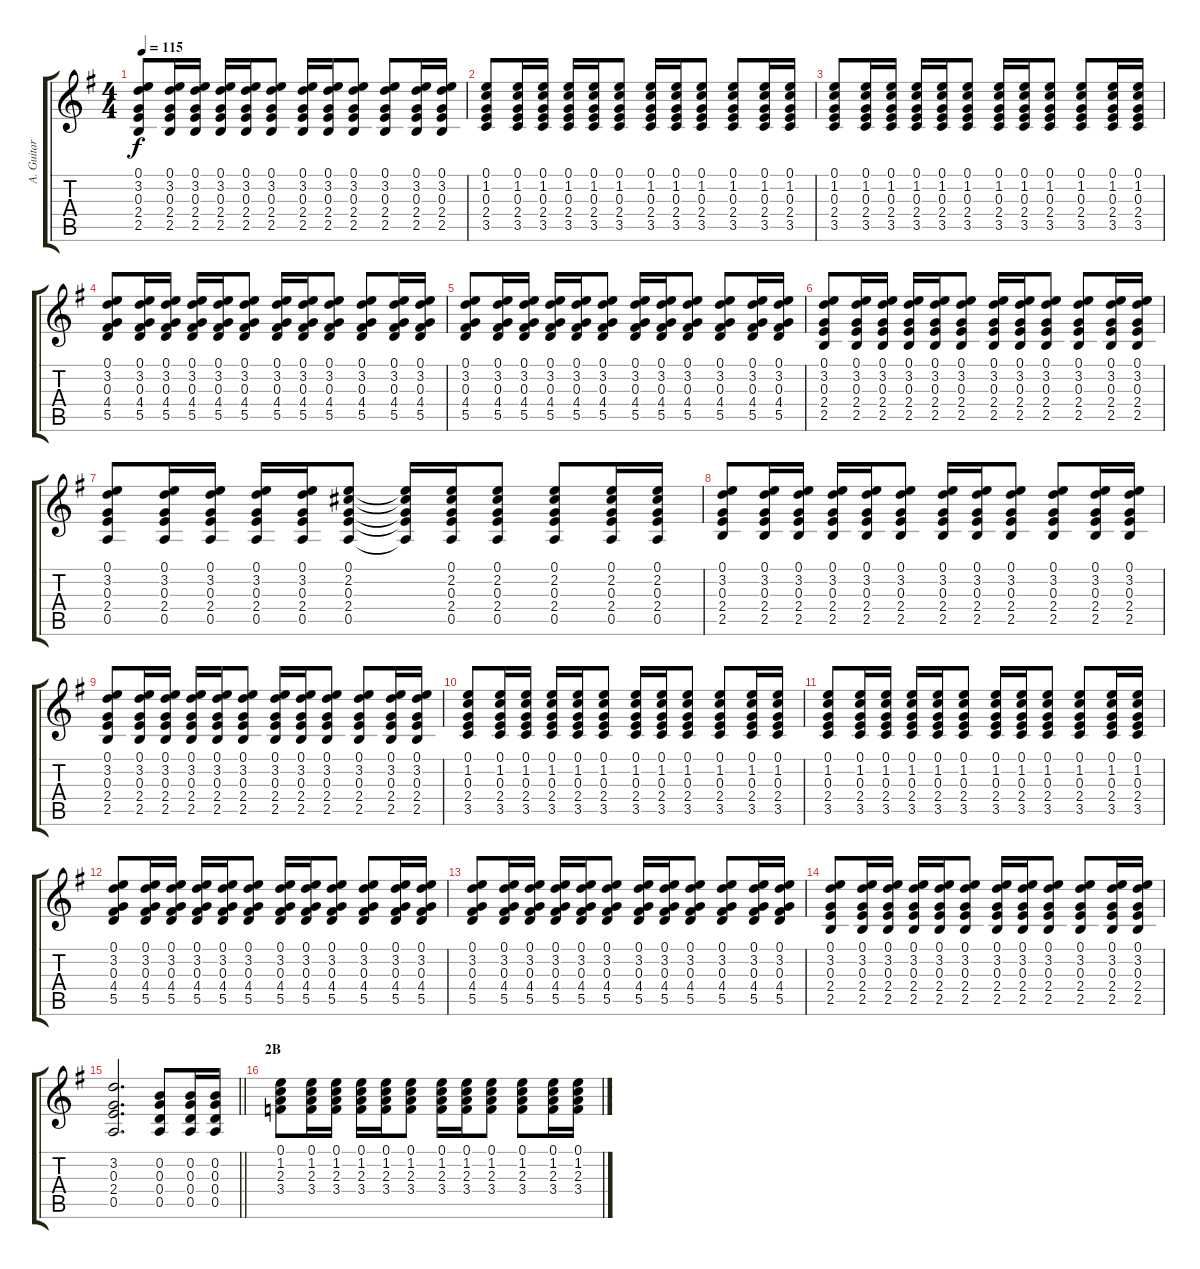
\track ("A. Guitar II" "A. Guitar ") {instrument acousticguitarsteel}
\staff {score tabs}
\tuning (E4 B3 G3 D3 A2 E2) {hide}
\ts (4 4)
\tempo 115
\clef g2
\ks g
(0.1 3.2 0.3 2.4 2.5).8{dy f} (0.1 3.2 0.3 2.4 2.5).16 (0.1 3.2 0.3 2.4 2.5).16 (0.1 3.2 0.3 2.4 2.5).16 (0.1 3.2 0.3 2.4 2.5).16 (0.1 3.2 0.3 2.4 2.5).8 (0.1 3.2 0.3 2.4 2.5).16 (0.1 3.2 0.3 2.4 2.5).16 (0.1 3.2 0.3 2.4 2.5).8 (0.1 3.2 0.3 2.4 2.5).8 (0.1 3.2 0.3 2.4 2.5).16 (0.1 3.2 0.3 2.4 2.5).16 |
(0.1 1.2 0.3 2.4 3.5).8 (0.1 1.2 0.3 2.4 3.5).16 (0.1 1.2 0.3 2.4 3.5).16 (0.1 1.2 0.3 2.4 3.5).16 (0.1 1.2 0.3 2.4 3.5).16 (0.1 1.2 0.3 2.4 3.5).8 (0.1 1.2 0.3 2.4 3.5).16 (0.1 1.2 0.3 2.4 3.5).16 (0.1 1.2 0.3 2.4 3.5).8 (0.1 1.2 0.3 2.4 3.5).8 (0.1 1.2 0.3 2.4 3.5).16 (0.1 1.2 0.3 2.4 3.5).16 |
(0.1 1.2 0.3 2.4 3.5).8 (0.1 1.2 0.3 2.4 3.5).16 (0.1 1.2 0.3 2.4 3.5).16 (0.1 1.2 0.3 2.4 3.5).16 (0.1 1.2 0.3 2.4 3.5).16 (0.1 1.2 0.3 2.4 3.5).8 (0.1 1.2 0.3 2.4 3.5).16 (0.1 1.2 0.3 2.4 3.5).16 (0.1 1.2 0.3 2.4 3.5).8 (0.1 1.2 0.3 2.4 3.5).8 (0.1 1.2 0.3 2.4 3.5).16 (0.1 1.2 0.3 2.4 3.5).16 |
(0.1 3.2 0.3 4.4 5.5).8 (0.1 3.2 0.3 4.4 5.5).16 (0.1 3.2 0.3 4.4 5.5).16 (0.1 3.2 0.3 4.4 5.5).16 (0.1 3.2 0.3 4.4 5.5).16 (0.1 3.2 0.3 4.4 5.5).8 (0.1 3.2 0.3 4.4 5.5).16 (0.1 3.2 0.3 4.4 5.5).16 (0.1 3.2 0.3 4.4 5.5).8 (0.1 3.2 0.3 4.4 5.5).8 (0.1 3.2 0.3 4.4 5.5).16 (0.1 3.2 0.3 4.4 5.5).16 |
(0.1 3.2 0.3 4.4 5.5).8 (0.1 3.2 0.3 4.4 5.5).16 (0.1 3.2 0.3 4.4 5.5).16 (0.1 3.2 0.3 4.4 5.5).16 (0.1 3.2 0.3 4.4 5.5).16 (0.1 3.2 0.3 4.4 5.5).8 (0.1 3.2 0.3 4.4 5.5).16 (0.1 3.2 0.3 4.4 5.5).16 (0.1 3.2 0.3 4.4 5.5).8 (0.1 3.2 0.3 4.4 5.5).8 (0.1 3.2 0.3 4.4 5.5).16 (0.1 3.2 0.3 4.4 5.5).16 |
(0.1 3.2 0.3 2.4 2.5).8 (0.1 3.2 0.3 2.4 2.5).16 (0.1 3.2 0.3 2.4 2.5).16 (0.1 3.2 0.3 2.4 2.5).16 (0.1 3.2 0.3 2.4 2.5).16 (0.1 3.2 0.3 2.4 2.5).8 (0.1 3.2 0.3 2.4 2.5).16 (0.1 3.2 0.3 2.4 2.5).16 (0.1 3.2 0.3 2.4 2.5).8 (0.1 3.2 0.3 2.4 2.5).8 (0.1 3.2 0.3 2.4 2.5).16 (0.1 3.2 0.3 2.4 2.5).16 |
(0.1 3.2 0.3 2.4 0.5).8 (0.1 3.2 0.3 2.4 0.5).16 (0.1 3.2 0.3 2.4 0.5).16 (0.1 3.2 0.3 2.4 0.5).16 (0.1 3.2 0.3 2.4 0.5).16 (0.1 2.2 0.3 2.4 0.5).8 (0.1{t} 2.2{t} 0.3{t} 2.4{t} 0.5{t}).16 (0.1 2.2 0.3 2.4 0.5).16 (0.1 2.2 0.3 2.4 0.5).8 (0.1 2.2 0.3 2.4 0.5).8 (0.1 2.2 0.3 2.4 0.5).16 (0.1 2.2 0.3 2.4 0.5).16 |
(0.1 3.2 0.3 2.4 2.5).8 (0.1 3.2 0.3 2.4 2.5).16 (0.1 3.2 0.3 2.4 2.5).16 (0.1 3.2 0.3 2.4 2.5).16 (0.1 3.2 0.3 2.4 2.5).16 (0.1 3.2 0.3 2.4 2.5).8 (0.1 3.2 0.3 2.4 2.5).16 (0.1 3.2 0.3 2.4 2.5).16 (0.1 3.2 0.3 2.4 2.5).8 (0.1 3.2 0.3 2.4 2.5).8 (0.1 3.2 0.3 2.4 2.5).16 (0.1 3.2 0.3 2.4 2.5).16 |
(0.1 3.2 0.3 2.4 2.5).8 (0.1 3.2 0.3 2.4 2.5).16 (0.1 3.2 0.3 2.4 2.5).16 (0.1 3.2 0.3 2.4 2.5).16 (0.1 3.2 0.3 2.4 2.5).16 (0.1 3.2 0.3 2.4 2.5).8 (0.1 3.2 0.3 2.4 2.5).16 (0.1 3.2 0.3 2.4 2.5).16 (0.1 3.2 0.3 2.4 2.5).8 (0.1 3.2 0.3 2.4 2.5).8 (0.1 3.2 0.3 2.4 2.5).16 (0.1 3.2 0.3 2.4 2.5).16 |
(0.1 1.2 0.3 2.4 3.5).8 (0.1 1.2 0.3 2.4 3.5).16 (0.1 1.2 0.3 2.4 3.5).16 (0.1 1.2 0.3 2.4 3.5).16 (0.1 1.2 0.3 2.4 3.5).16 (0.1 1.2 0.3 2.4 3.5).8 (0.1 1.2 0.3 2.4 3.5).16 (0.1 1.2 0.3 2.4 3.5).16 (0.1 1.2 0.3 2.4 3.5).8 (0.1 1.2 0.3 2.4 3.5).8 (0.1 1.2 0.3 2.4 3.5).16 (0.1 1.2 0.3 2.4 3.5).16 |
(0.1 1.2 0.3 2.4 3.5).8 (0.1 1.2 0.3 2.4 3.5).16 (0.1 1.2 0.3 2.4 3.5).16 (0.1 1.2 0.3 2.4 3.5).16 (0.1 1.2 0.3 2.4 3.5).16 (0.1 1.2 0.3 2.4 3.5).8 (0.1 1.2 0.3 2.4 3.5).16 (0.1 1.2 0.3 2.4 3.5).16 (0.1 1.2 0.3 2.4 3.5).8 (0.1 1.2 0.3 2.4 3.5).8 (0.1 1.2 0.3 2.4 3.5).16 (0.1 1.2 0.3 2.4 3.5).16 |
(0.1 3.2 0.3 4.4 5.5).8 (0.1 3.2 0.3 4.4 5.5).16 (0.1 3.2 0.3 4.4 5.5).16 (0.1 3.2 0.3 4.4 5.5).16 (0.1 3.2 0.3 4.4 5.5).16 (0.1 3.2 0.3 4.4 5.5).8 (0.1 3.2 0.3 4.4 5.5).16 (0.1 3.2 0.3 4.4 5.5).16 (0.1 3.2 0.3 4.4 5.5).8 (0.1 3.2 0.3 4.4 5.5).8 (0.1 3.2 0.3 4.4 5.5).16 (0.1 3.2 0.3 4.4 5.5).16 |
(0.1 3.2 0.3 4.4 5.5).8 (0.1 3.2 0.3 4.4 5.5).16 (0.1 3.2 0.3 4.4 5.5).16 (0.1 3.2 0.3 4.4 5.5).16 (0.1 3.2 0.3 4.4 5.5).16 (0.1 3.2 0.3 4.4 5.5).8 (0.1 3.2 0.3 4.4 5.5).16 (0.1 3.2 0.3 4.4 5.5).16 (0.1 3.2 0.3 4.4 5.5).8 (0.1 3.2 0.3 4.4 5.5).8 (0.1 3.2 0.3 4.4 5.5).16 (0.1 3.2 0.3 4.4 5.5).16 |
(0.1 3.2 0.3 2.4 2.5).8 (0.1 3.2 0.3 2.4 2.5).16 (0.1 3.2 0.3 2.4 2.5).16 (0.1 3.2 0.3 2.4 2.5).16 (0.1 3.2 0.3 2.4 2.5).16 (0.1 3.2 0.3 2.4 2.5).8 (0.1 3.2 0.3 2.4 2.5).16 (0.1 3.2 0.3 2.4 2.5).16 (0.1 3.2 0.3 2.4 2.5).8 (0.1 3.2 0.3 2.4 2.5).8 (0.1 3.2 0.3 2.4 2.5).16 (0.1 3.2 0.3 2.4 2.5).16 |
\barLineRight lightlight
(3.2 0.3 2.4 0.5).2{d} (0.2 0.3 0.4 0.5).8 (0.2 0.3 0.4 0.5).16 (0.2 0.3 0.4 0.5).16 |
\section ("" "2B")
(0.1 1.2 2.3 3.4).8 (0.1 1.2 2.3 3.4).16 (0.1 1.2 2.3 3.4).16 (0.1 1.2 2.3 3.4).16 (0.1 1.2 2.3 3.4).16 (0.1 1.2 2.3 3.4).8 (0.1 1.2 2.3 3.4).16 (0.1 1.2 2.3 3.4).16 (0.1 1.2 2.3 3.4).8 (0.1 1.2 2.3 3.4).8 (0.1 1.2 2.3 3.4).16 (0.1 1.2 2.3 3.4).16
